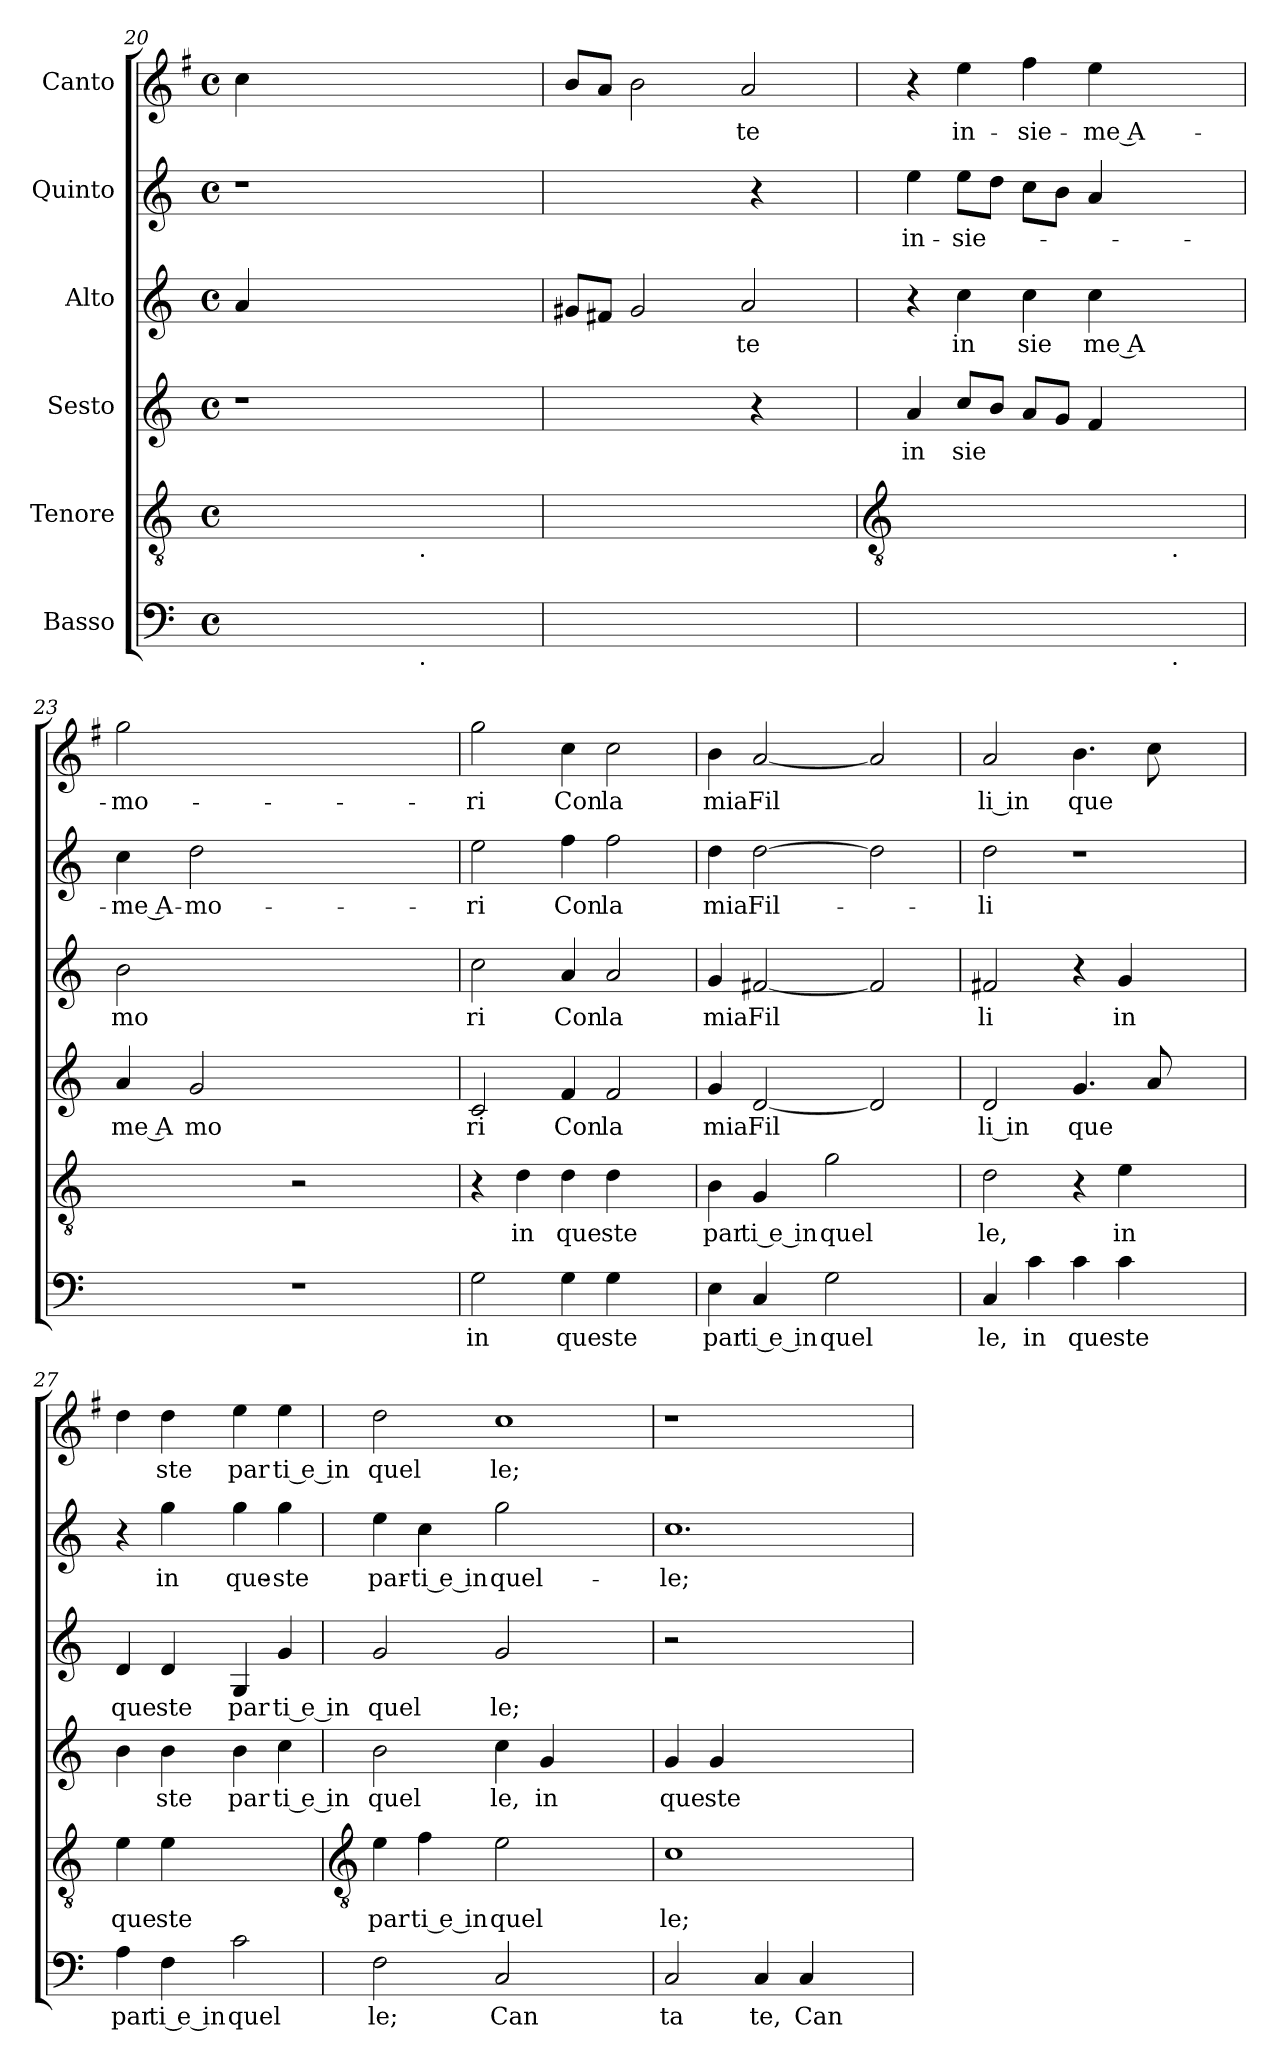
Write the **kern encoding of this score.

**kern	**text	**kern	**text	**kern	**text	**kern	**text	**kern	**text	**kern	**text
*part6	*part6	*part5	*part5	*part4	*part4	*part3	*part3	*part2	*part2	*part1	*part1
*staff6	*staff6	*staff5	*staff5	*staff4	*staff4	*staff3	*staff3	*staff2	*staff2	*staff1	*staff1
*I"Basso	*	*I"Tenore	*	*I"Sesto	*	*I"Alto	*	*I"Quinto	*	*I"Canto	*
*clefF4	*	*clefGv2	*	*clefG2	*	*clefG2	*	*clefG2	*	*clefG2	*
*	*	*	*	*	*	*	*	*	*	*ITrd-3c-5	*
*k[]	*	*k[]	*	*k[]	*	*k[]	*	*k[]	*	*k[]	*
*C:	*	*C:	*	*C:	*	*C:	*	*C:	*	*C:	*
*M4/4	*	*M4/4	*	*M4/4	*	*M4/4	*	*M4/4	*	*M4/4	*
*met(c)	*	*met(c)	*	*met(c)	*	*met(c)	*	*met(c)	*	*met(c)	*
=20	=20	=20	=20	=20	=20	=20	=20	=20	=20	=20	=20
4ryy	.	4ryy	.	1r	.	4a/	.	1r	.	4ff\	.
4ryy	.	4ryy	.	.	.	32%31ryy	.	.	.	32%31ryy	.
32ryy	.	32ryy	.	.	.	.	.	.	.	.	.
32ryy	.	32ryy	.	.	.	.	.	.	.	.	.
32ryy	.	32ryy	.	.	.	.	.	.	.	.	.
32ryy	.	32ryy	.	.	.	.	.	.	.	.	.
32ryy	.	32ryy	.	.	.	.	.	.	.	.	.
32ryy	.	32ryy	.	.	.	.	.	.	.	.	.
!	!	!LO:TX:b:t=.	!	!	!	!	!	!	!	!	!
!LO:TX:b:t=.	!	!	!	!	!	!	!	!	!	!	!
32ryy	.	32ryy	.	.	.	.	.	.	.	.	.
4ryy	.	4ryy	.	.	.	.	.	.	.	.	.
4ryy	.	4ryy	.	.	.	.	.	.	.	.	.
.	.	.	.	8..ryy	.	.	.	8..ryy	.	.	.
!!LO:LB:g=z
=21	=21	=21	=21	=21	=21	=21	=21	=21	=21	=21	=21
4ryy	.	4ryy	.	4ryy	.	8g#X/L	.	4ryy	.	8ee/L	.
.	.	.	.	.	.	8f#X/J	.	.	.	8dd/J	.
4ryy	.	4ryy	.	4ryy	.	2g#/	.	4ryy	.	2ee\	.
32ryy	.	32ryy	.	4ryy	.	.	.	4ryy	.	.	.
2ryy	.	2ryy	.	.	.	.	.	.	.	.	.
!	!	!	!	!	!	!	!LO:LY:b	!	!	!	!LO:LY:b
.	.	.	.	64ryy	.	2a/	te	64ryy	.	2dd/	-te
.	.	.	.	4r	.	.	.	4r	.	.	.
.	.	.	.	8...ryy	.	.	.	8...ryy	.	.	.
8..ryy	.	8..ryy	.	.	.	.	.	.	.	.	.
!!LO:LB:g=z
=22A	=22A	=22A	=22A	=22A	=22A	=22A	=22A	=22A	=22A	=22A	=22A
*	*	*clefGv2	*	*	*	*	*	*	*	*	*
!	!	!	!	!	!LO:LY:b	!	!	!	!LO:LY:b	!	!
4ryy	.	4ryy	.	4a/	in	4r	.	4ee\	in-	4r	.
!	!	!	!	!	!LO:LY:b	!	!LO:LY:b	!	!LO:LY:b	!	!LO:LY:b
4ryy	.	4ryy	.	8cc/L	sie	4cc\	in	8ee\L	-sie-	4aa\	in-
.	.	.	.	8b/J	.	.	.	8dd\J	.	.	.
!	!	!	!	!	!	!	!LO:LY:b	!	!	!	!LO:LY:b
4ryy	.	4ryy	.	8a/L	.	4cc\	sie	8cc\L	.	4bb\	-sie-
.	.	.	.	8g/J	.	.	.	8b\J	.	.	.
!	!	!	!	!	!	!	!LO:LY:b	!	!	!	!LO:LY:b
32ryy	.	32ryy	.	4f/	.	4cc\	me A	4a/	.	4aa\	-me A-
32ryy	.	32ryy	.	.	.	.	.	.	.	.	.
32ryy	.	32ryy	.	.	.	.	.	.	.	.	.
32ryy	.	32ryy	.	.	.	.	.	.	.	.	.
32ryy	.	32ryy	.	.	.	.	.	.	.	.	.
32ryy	.	32ryy	.	.	.	.	.	.	.	.	.
!	!	!LO:TX:b:t=.	!	!	!	!	!	!	!	!	!
!LO:TX:b:t=.	!	!	!	!	!	!	!	!	!	!	!
32ryy	.	32ryy	.	.	.	.	.	.	.	.	.
4ryy	.	4ryy	.	.	.	.	.	.	.	.	.
.	.	.	.	8..ryy	.	8..ryy	.	8..ryy	.	8..ryy	.
=23A	=23A	=23A	=23A	=23A	=23A	=23A	=23A	=23A	=23A	=23A	=23A
!	!	!	!	!	!LO:LY:b	!	!LO:LY:b	!	!LO:LY:b	!	!LO:LY:b
4ryy	.	4ryy	.	4a/	me A	2b\	mo	4cc\	-me A-	2ccc\	-mo-
!	!	!	!	!	!LO:LY:b	!	!	!	!LO:LY:b	!	!
4ryy	.	4ryy	.	2g/	mo	.	.	2dd\	-mo-	.	.
4ryy	.	4ryy	.	.	.	1ryy	.	.	.	1ryy	.
32ryy	.	32ryy	.	1ryy	.	.	.	1ryy	.	.	.
1r	.	2r	.	.	.	.	.	.	.	.	.
.	.	2ryy	.	.	.	.	.	.	.	.	.
.	.	.	.	.	.	4ryy	.	.	.	4ryy	.
.	.	.	.	32ryy	.	32ryy	.	32ryy	.	32ryy	.
!!LO:LB:g=z
=24	=24	=24	=24	=24	=24	=24	=24	=24	=24	=24	=24
!	!LO:LY:b	!	!	!	!LO:LY:b	!	!LO:LY:b	!	!LO:LY:b	!	!LO:LY:b
2G\	in	4r	.	2c/	ri	2cc\	ri	2ee\	-ri	2ccc\	-ri
!	!	!	!LO:LY:b	!	!	!	!	!	!	!	!
.	.	4d\	in	.	.	.	.	.	.	.	.
!	!LO:LY:b	!	!LO:LY:b	!	!LO:LY:b	!	!LO:LY:b	!	!LO:LY:b	!	!LO:LY:b
4G\	que	4d\	que	4f/	Con	4a/	Con	4ff\	Con	4ff\	Con
!	!LO:LY:b	!	!LO:LY:b	!	!LO:LY:b	!	!LO:LY:b	!	!LO:LY:b	!	!LO:LY:b
4G\	ste	4d\	ste	2f/	la	2a/	la	2ff\	la	2ff\	la
4ryy	.	4ryy	.	.	.	.	.	.	.	.	.
=25	=25	=25	=25	=25	=25	=25	=25	=25	=25	=25	=25
!	!LO:LY:b	!	!LO:LY:b	!	!LO:LY:b	!	!LO:LY:b	!	!LO:LY:b	!	!LO:LY:b
4E\	par	4B\	par	4g/	mia	4g/	mia	4dd\	mia	4ee\	mia
!	!LO:LY:b	!	!LO:LY:b	!	!LO:LY:b	!	!LO:LY:b	!	!LO:LY:b	!	!LO:LY:b
4C/	ti e in	4G/	ti e in	[2d/	Fil	[2f#X/	Fil	[2dd\	Fil-	[2dd/	Fil
!	!LO:LY:b	!	!LO:LY:b	!	!	!	!	!	!	!	!
2G\	quel	2g\	quel	.	.	.	.	.	.	.	.
.	.	.	.	2d/]	.	2f#/]	.	2dd\]	.	2dd/]	.
4ryy	.	4ryy	.	.	.	.	.	.	.	.	.
=26	=26	=26	=26	=26	=26	=26	=26	=26	=26	=26	=26
!	!LO:LY:b	!	!LO:LY:b	!	!LO:LY:b	!	!LO:LY:b	!	!LO:LY:b	!	!LO:LY:b
4C/	le,	2d\	le,	2d/	li in	2f#X/	li	2dd\	-li	2dd/	li in
!	!LO:LY:b	!	!	!	!	!	!	!	!	!	!
4c\	in	.	.	.	.	.	.	.	.	.	.
!	!LO:LY:b	!	!	!	!LO:LY:b	!	!	!	!	!	!LO:LY:b
4c\	que	4r	.	4.g/	que	4r	.	1r	.	4.ee\	que
!	!LO:LY:b	!	!LO:LY:b	!	!	!	!LO:LY:b	!	!	!	!
4c\	ste	4e\	in	.	.	4g/	in	.	.	.	.
.	.	.	.	8a/	.	.	.	.	.	8ff\	.
2ryy	.	2ryy	.	2ryy	.	2ryy	.	.	.	2ryy	.
!!LO:LB:g=z
=27	=27	=27	=27	=27	=27	=27	=27	=27	=27	=27	=27
!	!LO:LY:b	!	!LO:LY:b	!	!	!	!LO:LY:b	!	!	!	!
4A\	par	4e\	que	4b\	.	4d/	que	4r	.	4gg\	.
!	!LO:LY:b	!	!LO:LY:b	!	!LO:LY:b	!	!LO:LY:b	!	!LO:LY:b	!	!LO:LY:b
4F\	ti e in	4e\	ste	4b\	ste	4d/	ste	4gg\	in	4gg\	ste
!	!LO:LY:b	!	!	!	!LO:LY:b	!	!LO:LY:b	!	!LO:LY:b	!	!LO:LY:b
2c\	quel	2ryy	.	4b\	par	4G/	par	4gg\	que-	4aa\	par
!	!	!	!	!	!LO:LY:b	!	!LO:LY:b	!	!LO:LY:b	!	!LO:LY:b
.	.	.	.	4cc\	ti e in	4g/	ti e in	4gg\	-ste	4aa\	ti e in
!!LO:LB:g=z
=28	=28	=28	=28	=28	=28	=28	=28	=28	=28	=28	=28
*	*	*clefGv2	*	*	*	*	*	*	*	*	*
!	!LO:LY:b	!	!LO:LY:b	!	!LO:LY:b	!	!LO:LY:b	!	!LO:LY:b	!	!LO:LY:b
2F\	le;	4e\	par	2b\	quel	2g/	quel	4ee\	par-	2gg\	quel
!	!	!	!LO:LY:b	!	!	!	!	!	!LO:LY:b	!	!
.	.	4f\	ti e in	.	.	.	.	4cc\	-ti e in	.	.
!	!LO:LY:b	!	!LO:LY:b	!	!LO:LY:b	!	!LO:LY:b	!	!LO:LY:b	!	!LO:LY:b
2C/	Can	2e\	quel	4cc\	le,	2g/	le;	2gg\	quel-	1ff	le;
!	!	!	!	!	!LO:LY:b	!	!	!	!	!	!
.	.	.	.	4g/	in	.	.	.	.	.	.
2ryy	.	2ryy	.	2ryy	.	2ryy	.	2ryy	.	.	.
!!LO:LB:g=z
=29	=29	=29	=29	=29	=29	=29	=29	=29	=29	=29	=29
!	!LO:LY:b	!	!LO:LY:b	!	!LO:LY:b	!	!	!	!LO:LY:b	!	!
2C/	ta	1c	le;	4g/	que	2r	.	1.cc	-le;	1r	.
!	!	!	!	!	!LO:LY:b	!	!	!	!	!	!
.	.	.	.	4g/	ste	.	.	.	.	.	.
!	!LO:LY:b	!	!	!	!	!	!	!	!	!	!
4C/	te,	.	.	1ryy	.	1ryy	.	.	.	.	.
!	!LO:LY:b	!	!	!	!	!	!	!	!	!	!
4C/	Can	.	.	.	.	.	.	.	.	.	.
2ryy	.	2ryy	.	.	.	.	.	.	.	2ryy	.
=	=	=	=	=	=	=	=	=	=	=	=
*-	*-	*-	*-	*-	*-	*-	*-	*-	*-	*-	*-
